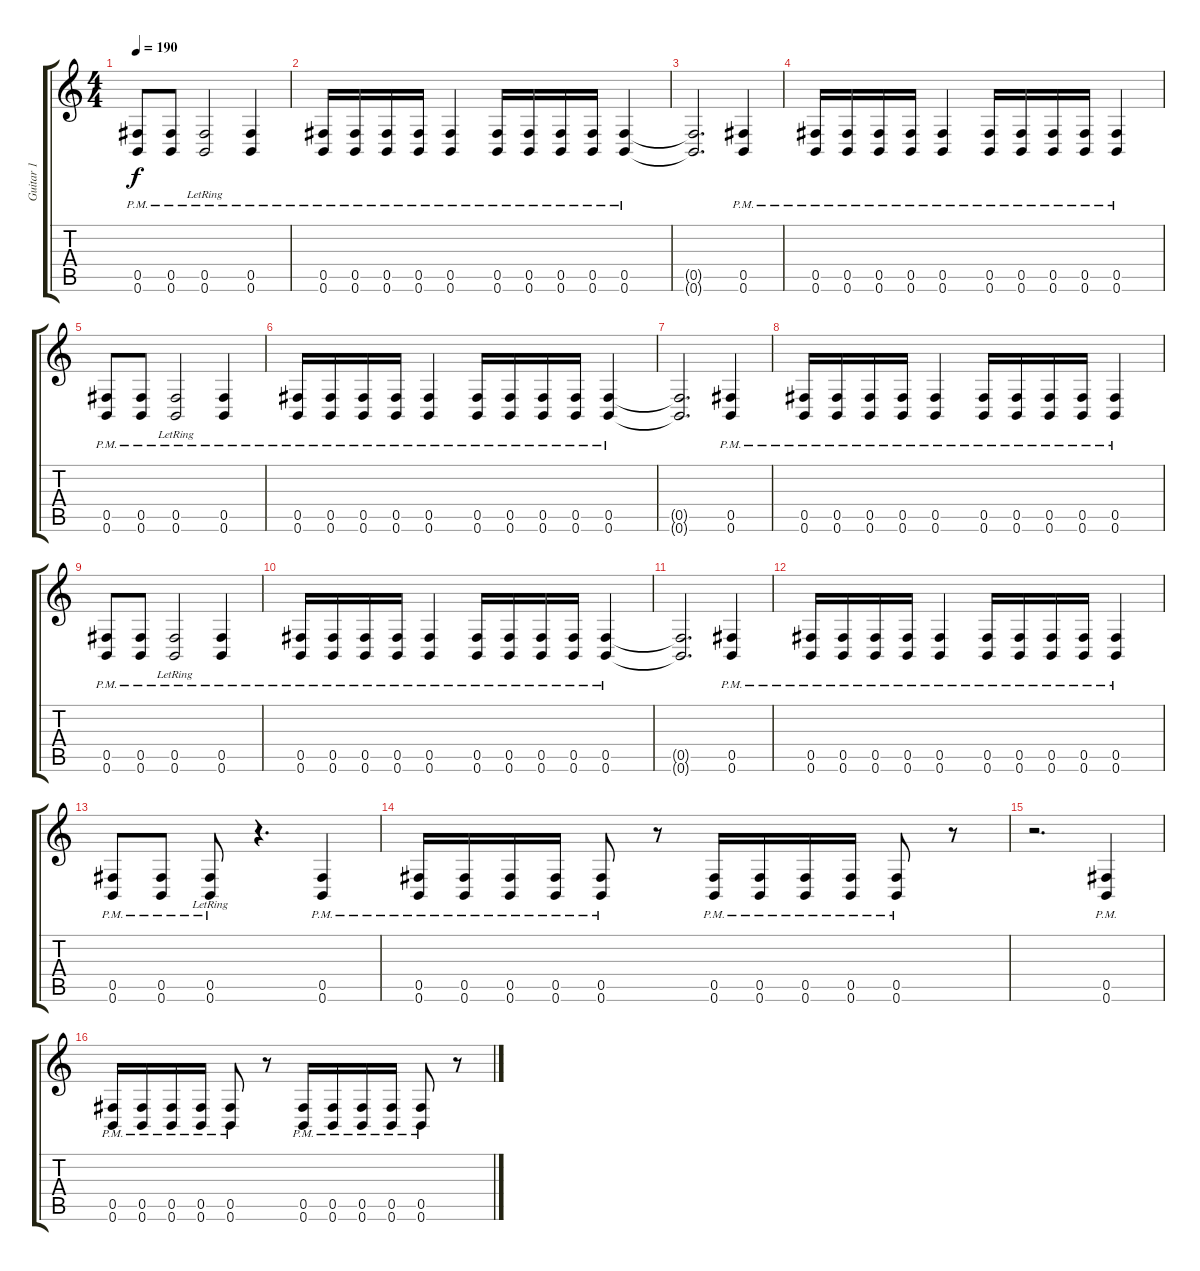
\track ("Guitar 1" "Guitar 1") {instrument distortionguitar}
\staff {score tabs}
\tuning (Db4 Ab3 E3 B2 Gb2 B1) {hide}
\ts (4 4)
\tempo 190
\clef g2
\ks c
(0.5{pm} 0.6{pm}).8{dy f} (0.5{pm} 0.6{pm}).8 (0.5{pm lr} 0.6{pm lr}).2 (0.5{pm} 0.6{pm}).4 |
(0.5{pm} 0.6{pm}).16 (0.5{pm} 0.6{pm}).16 (0.5{pm} 0.6{pm}).16 (0.5{pm} 0.6{pm}).16 (0.5{pm} 0.6{pm}).4 (0.5{pm} 0.6{pm}).16 (0.5{pm} 0.6{pm}).16 (0.5{pm} 0.6{pm}).16 (0.5{pm} 0.6{pm}).16 (0.5{pm} 0.6{pm}).4 |
(0.5{t} 0.6{t}).2{d} (0.5{pm} 0.6{pm}).4 |
(0.5{pm} 0.6{pm}).16 (0.5{pm} 0.6{pm}).16 (0.5{pm} 0.6{pm}).16 (0.5{pm} 0.6{pm}).16 (0.5{pm} 0.6{pm}).4 (0.5{pm} 0.6{pm}).16 (0.5{pm} 0.6{pm}).16 (0.5{pm} 0.6{pm}).16 (0.5{pm} 0.6{pm}).16 (0.5{pm} 0.6{pm}).4 |
(0.5{pm} 0.6{pm}).8 (0.5{pm} 0.6{pm}).8 (0.5{pm lr} 0.6{pm lr}).2 (0.5{pm} 0.6{pm}).4 |
(0.5{pm} 0.6{pm}).16 (0.5{pm} 0.6{pm}).16 (0.5{pm} 0.6{pm}).16 (0.5{pm} 0.6{pm}).16 (0.5{pm} 0.6{pm}).4 (0.5{pm} 0.6{pm}).16 (0.5{pm} 0.6{pm}).16 (0.5{pm} 0.6{pm}).16 (0.5{pm} 0.6{pm}).16 (0.5{pm} 0.6{pm}).4 |
(0.5{t} 0.6{t}).2{d} (0.5{pm} 0.6{pm}).4 |
(0.5{pm} 0.6{pm}).16 (0.5{pm} 0.6{pm}).16 (0.5{pm} 0.6{pm}).16 (0.5{pm} 0.6{pm}).16 (0.5{pm} 0.6{pm}).4 (0.5{pm} 0.6{pm}).16 (0.5{pm} 0.6{pm}).16 (0.5{pm} 0.6{pm}).16 (0.5{pm} 0.6{pm}).16 (0.5{pm} 0.6{pm}).4 |
(0.5{pm} 0.6{pm}).8 (0.5{pm} 0.6{pm}).8 (0.5{pm lr} 0.6{pm lr}).2 (0.5{pm} 0.6{pm}).4 |
(0.5{pm} 0.6{pm}).16 (0.5{pm} 0.6{pm}).16 (0.5{pm} 0.6{pm}).16 (0.5{pm} 0.6{pm}).16 (0.5{pm} 0.6{pm}).4 (0.5{pm} 0.6{pm}).16 (0.5{pm} 0.6{pm}).16 (0.5{pm} 0.6{pm}).16 (0.5{pm} 0.6{pm}).16 (0.5{pm} 0.6{pm}).4 |
(0.5{t} 0.6{t}).2{d} (0.5{pm} 0.6{pm}).4 |
(0.5{pm} 0.6{pm}).16 (0.5{pm} 0.6{pm}).16 (0.5{pm} 0.6{pm}).16 (0.5{pm} 0.6{pm}).16 (0.5{pm} 0.6{pm}).4 (0.5{pm} 0.6{pm}).16 (0.5{pm} 0.6{pm}).16 (0.5{pm} 0.6{pm}).16 (0.5{pm} 0.6{pm}).16 (0.5{pm} 0.6{pm}).4 |
(0.5{pm} 0.6{pm}).8 (0.5{pm} 0.6{pm}).8 (0.5{pm lr} 0.6{pm lr}).8 r.4{d} (0.5{pm} 0.6{pm}).4 |
(0.5{pm} 0.6{pm}).16 (0.5{pm} 0.6{pm}).16 (0.5{pm} 0.6{pm}).16 (0.5{pm} 0.6{pm}).16 (0.5{pm} 0.6{pm}).8 r.8 (0.5{pm} 0.6{pm}).16 (0.5{pm} 0.6{pm}).16 (0.5{pm} 0.6{pm}).16 (0.5{pm} 0.6{pm}).16 (0.5{pm} 0.6{pm}).8 r.8 |
r.2{d} (0.5{pm} 0.6{pm}).4 |
(0.5{pm} 0.6{pm}).16 (0.5{pm} 0.6{pm}).16 (0.5{pm} 0.6{pm}).16 (0.5{pm} 0.6{pm}).16 (0.5{pm} 0.6{pm}).8 r.8 (0.5{pm} 0.6{pm}).16 (0.5{pm} 0.6{pm}).16 (0.5{pm} 0.6{pm}).16 (0.5{pm} 0.6{pm}).16 (0.5{pm} 0.6{pm}).8 r.8
